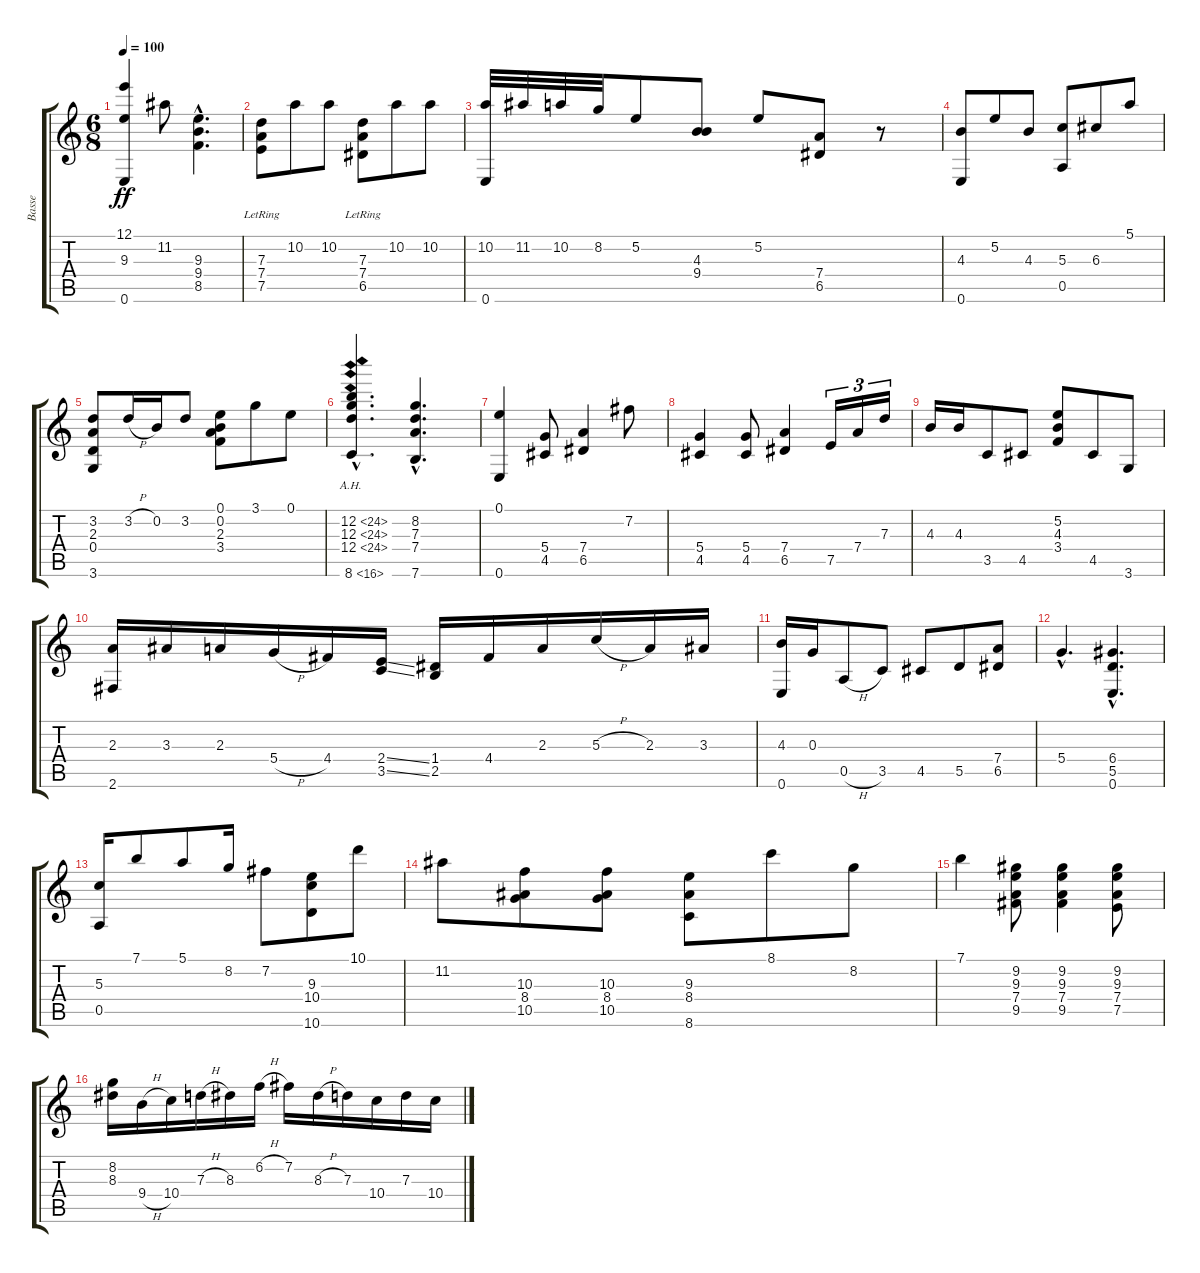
\track ("Basse" "Basse") {instrument fretlessbass}
\staff {score tabs}
\tuning (E4 B3 G3 D3 A2 E2) {hide}
\ts (6 8)
\tempo 100
\clef g2
\ks c
(12.1 9.3 0.6).4{dy ff} 11.2.8 (9.3{hac} 9.4{hac} 8.5{hac}).4{d} |
(7.3 7.4 7.5{lr}).8 10.2.8 10.2.8 (7.3 7.4 6.5{lr}).8 10.2.8 10.2.8 |
(10.2 0.6).32 11.2.32 10.2.32 8.2.32 5.2.8 (4.3 9.4).8 5.2.8 (7.4 6.5).8 r.8 |
(4.3 0.6).8 5.2.8 4.3.8 (5.3 0.5).8 6.3.8 5.1.8 |
(3.2 2.3 0.4 3.6).8 3.2{h}.16 0.2.16 3.2.8 (0.1 0.2 2.3 3.4).8 3.1.8 0.1.8 |
(12.2{ah 12 hac} 12.3{ah 12 hac} 12.4{ah 12 hac} 8.6{ah 8 hac}).4{d} (8.2{hac} 7.3{hac} 7.4{hac} 7.6{hac}).4{d} |
(0.1 0.6).4 (5.4 4.5).8 (7.4 6.5).4 7.2.8 |
(5.4 4.5).4 (5.4 4.5).8 (7.4 6.5).4 7.5.16{tu (3 2)} 7.4.16{tu (3 2)} 7.3.16{tu (3 2)} |
4.3.16 4.3.16 3.5.8 4.5.8 (5.2 4.3 3.4).8 4.5.8 3.6.8 |
(2.3 2.6).16 3.3.16 2.3.16 5.4{h}.16 4.4.16 (2.4{ss} 3.5{ss}).16 (1.4 2.5).16 4.4.16 2.3.16 5.3{h}.16 2.3.16 3.3.16 |
(4.3 0.6).16 0.3.16 0.5{h}.8 3.5.8 4.5.8 5.5.8 (7.4 6.5).8 |
5.4{hac}.4{d} (6.4{hac} 5.5{hac} 0.6{hac}).4{d} |
(5.3 0.5).16 7.1.8 5.1.8 8.2.16 7.2.8 (9.3 10.4 10.6).8 10.1.8 |
11.2.8 (10.3 8.4 10.5).8 (10.3 8.4 10.5).8 (9.3 8.4 8.6).8 8.1.8 8.2.8 |
7.1.4 (9.2 9.3 7.4 9.5).8 (9.2 9.3 7.4 9.5).4 (9.2 9.3 7.4 7.5).8 |
(8.2 8.3).16 9.4{h}.16 10.4.16 7.3{h}.16 8.3.16 6.2{h}.16 7.2.16 8.3{h}.16 7.3.16 10.4.16 7.3.16 10.4.16
